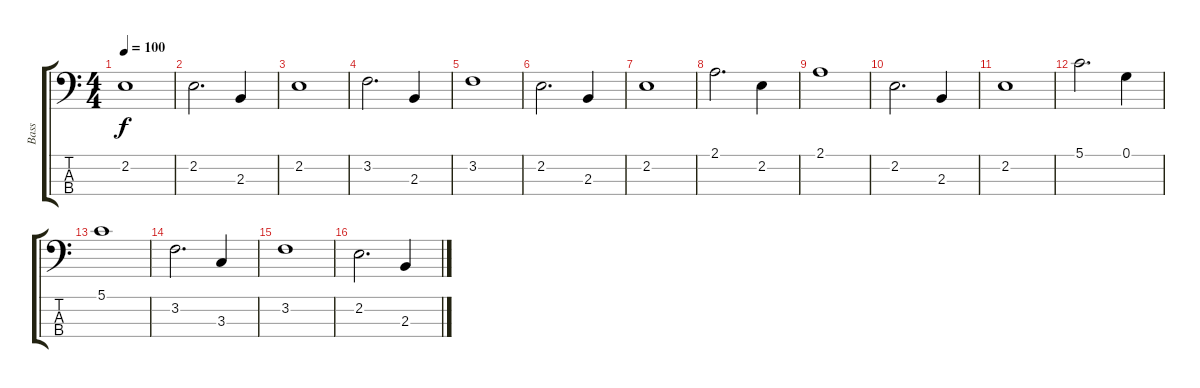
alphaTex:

\track ("Bass" "Bass") {instrument electricbasspick}
\staff {score tabs}
\tuning (G2 D2 A1 E1) {hide}
\ts (4 4)
\tempo 100
\clef f4
\ks c
2.2.1{dy f} |
2.2.2{d} 2.3.4 |
2.2.1 |
3.2.2{d} 2.3.4 |
3.2.1 |
2.2.2{d} 2.3.4 |
2.2.1 |
2.1.2{d} 2.2.4 |
2.1.1 |
2.2.2{d} 2.3.4 |
2.2.1 |
5.1.2{d} 0.1.4 |
5.1.1 |
3.2.2{d} 3.3.4 |
3.2.1 |
2.2.2{d} 2.3.4
